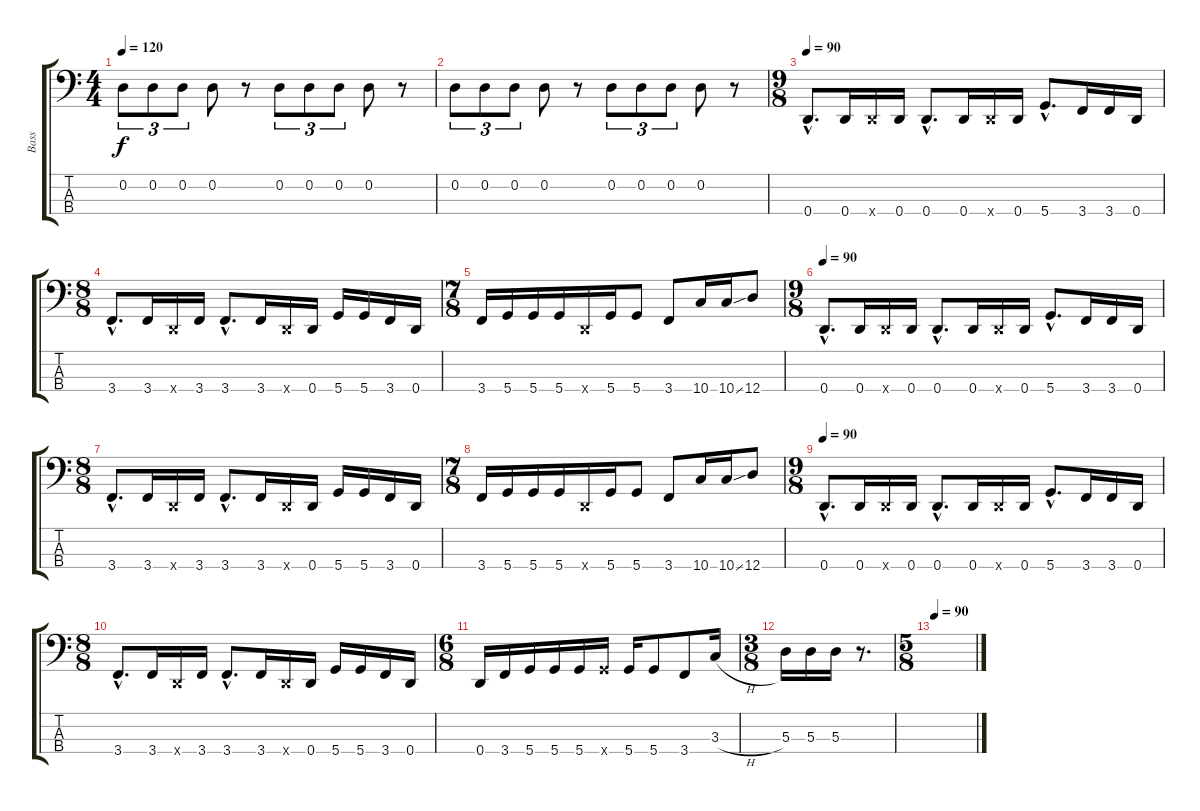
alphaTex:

\track ("Bass" "Bass") {instrument slapbass2}
\staff {score tabs}
\tuning (G2 D2 A1 D1) {hide}
\ts (4 4)
\tempo 120
\clef f4
\ks c
0.2.8{tu (3 2) dy f volume 13} 0.2.8{tu (3 2)} 0.2.8{tu (3 2)} 0.2.8 r.8 0.2.8{tu (3 2)} 0.2.8{tu (3 2)} 0.2.8{tu (3 2)} 0.2.8 r.8 |
0.2.8{tu (3 2) volume 16} 0.2.8{tu (3 2)} 0.2.8{tu (3 2)} 0.2.8 r.8 0.2.8{tu (3 2)} 0.2.8{tu (3 2)} 0.2.8{tu (3 2)} 0.2.8 r.8 |
\ts (9 8)
\tempo 90
0.4{hac}.8{d} 0.4.16 0.4{x}.16 0.4.16 0.4{hac}.8{d} 0.4.16 0.4{x}.16 0.4.16 5.4{hac}.8{d} 3.4.16 3.4.16 0.4.16 |
\ts (8 8)
3.4{hac}.8{d} 3.4.16 0.4{x}.16 3.4.16 3.4{hac}.8{d} 3.4.16 0.4{x}.16 0.4.16 5.4.16 5.4.16 3.4.16 0.4.16 |
\ts (7 8)
3.4.16 5.4.16 5.4.16 5.4.16 0.4{x}.16 5.4.16 5.4.8 3.4.8 10.4.16 10.4{ss}.16 12.4.8 |
\ts (9 8)
\tempo 90
0.4{hac}.8{d} 0.4.16 0.4{x}.16 0.4.16 0.4{hac}.8{d} 0.4.16 0.4{x}.16 0.4.16 5.4{hac}.8{d} 3.4.16 3.4.16 0.4.16 |
\ts (8 8)
3.4{hac}.8{d} 3.4.16 0.4{x}.16 3.4.16 3.4{hac}.8{d} 3.4.16 0.4{x}.16 0.4.16 5.4.16 5.4.16 3.4.16 0.4.16 |
\ts (7 8)
3.4.16 5.4.16 5.4.16 5.4.16 0.4{x}.16 5.4.16 5.4.8 3.4.8 10.4.16 10.4{ss}.16 12.4.8 |
\ts (9 8)
\tempo 90
0.4{hac}.8{d} 0.4.16 0.4{x}.16 0.4.16 0.4{hac}.8{d} 0.4.16 0.4{x}.16 0.4.16 5.4{hac}.8{d} 3.4.16 3.4.16 0.4.16 |
\ts (8 8)
3.4{hac}.8{d} 3.4.16 0.4{x}.16 3.4.16 3.4{hac}.8{d} 3.4.16 0.4{x}.16 0.4.16 5.4.16 5.4.16 3.4.16 0.4.16 |
\ts (6 8)
0.4.16 3.4.16 5.4.16 5.4.16 5.4.16 5.4{x}.16 5.4.16 5.4.8 3.4.8 3.3{h}.16 |
\ts (3 8)
5.3.16 5.3.16 5.3.16 r.8{d} |
\ts (5 8)
\tempo 90
